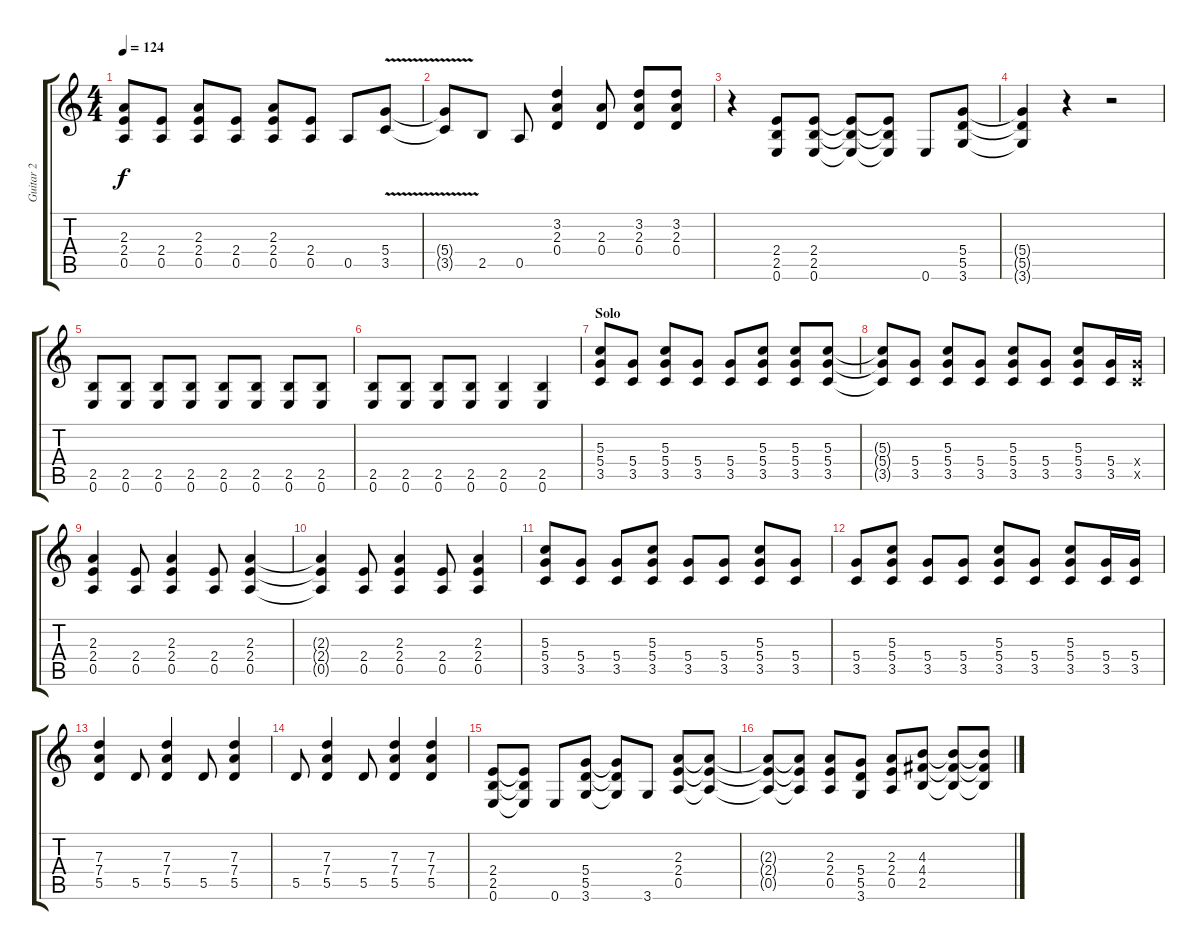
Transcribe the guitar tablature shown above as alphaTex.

\track ("Guitar 2" "Guitar 2") {instrument distortionguitar}
\staff {score tabs}
\tuning (E4 B3 G3 D3 A2 E2) {hide}
\ts (4 4)
\tempo 124
\clef g2
\ks c
(2.3 2.4 0.5).8{dy f} (2.4 0.5).8 (2.3 2.4 0.5).8 (2.4 0.5).8 (2.3 2.4 0.5).8 (2.4 0.5).8 0.5.8 (5.4{v} 3.5{v}).8 |
(5.4{t} 3.5{t}).8 2.5.8 0.5.8 (3.2 2.3 0.4).4 (2.3 0.4).8 (3.2 2.3 0.4).8 (3.2 2.3 0.4).8 |
r.4 (2.4 2.5 0.6).8 (2.4 2.5 0.6).8 (2.4{t} 2.5{t} 0.6{t}).8 (2.4{t} 2.5{t} 0.6{t}).8 0.6.8 (5.4 5.5 3.6).8 |
(5.4{t} 5.5{t} 3.6{t}).4 r.4 r.2 |
(2.5 0.6).8 (2.5 0.6).8 (2.5 0.6).8 (2.5 0.6).8 (2.5 0.6).8 (2.5 0.6).8 (2.5 0.6).8 (2.5 0.6).8 |
(2.5 0.6).8 (2.5 0.6).8 (2.5 0.6).8 (2.5 0.6).8 (2.5 0.6).4 (2.5 0.6).4 |
\section ("" "Solo")
(5.3 5.4 3.5).8{volume 10} (5.4 3.5).8 (5.3 5.4 3.5).8 (5.4 3.5).8 (5.4 3.5).8 (5.3 5.4 3.5).8 (5.3 5.4 3.5).8 (5.3 5.4 3.5).8 |
(5.3{t} 5.4{t} 3.5{t}).8 (5.4 3.5).8 (5.3 5.4 3.5).8 (5.4 3.5).8 (5.3 5.4 3.5).8 (5.4 3.5).8 (5.3 5.4 3.5).8 (5.4 3.5).16 (5.4{x} 3.5{x}).16 |
(2.3 2.4 0.5).4 (2.4 0.5).8 (2.3 2.4 0.5).4 (2.4 0.5).8 (2.3 2.4 0.5).4 |
(2.3{t} 2.4{t} 0.5{t}).4 (2.4 0.5).8 (2.3 2.4 0.5).4 (2.4 0.5).8 (2.3 2.4 0.5).4 |
(5.3 5.4 3.5).8 (5.4 3.5).8 (5.4 3.5).8 (5.3 5.4 3.5).8 (5.4 3.5).8 (5.4 3.5).8 (5.3 5.4 3.5).8 (5.4 3.5).8 |
(5.4 3.5).8 (5.3 5.4 3.5).8 (5.4 3.5).8 (5.4 3.5).8 (5.3 5.4 3.5).8 (5.4 3.5).8 (5.3 5.4 3.5).8 (5.4 3.5).16 (5.4 3.5).16 |
(7.3 7.4 5.5).4 5.5.8 (7.3 7.4 5.5).4 5.5.8 (7.3 7.4 5.5).4 |
5.5.8 (7.3 7.4 5.5).4 5.5.8 (7.3 7.4 5.5).4 (7.3 7.4 5.5).4 |
(2.4 2.5 0.6).8 (2.4{t} 2.5{t} 0.6{t}).8 0.6.8 (5.4 5.5 3.6).8 (5.4{t} 5.5{t} 3.6{t}).8 3.6.8 (2.3 2.4 0.5).8 (2.3{t} 2.4{t} 0.5{t}).8 |
(2.3{t} 2.4{t} 0.5{t}).8 (2.3{t} 2.4{t} 0.5{t}).8 (2.3 2.4 0.5).8 (5.4 5.5 3.6).8 (2.3 2.4 0.5).8 (4.3 4.4 2.5).8 (4.3{t} 4.4{t} 2.5{t}).8 (4.3{t} 4.4{t} 2.5{t}).8
